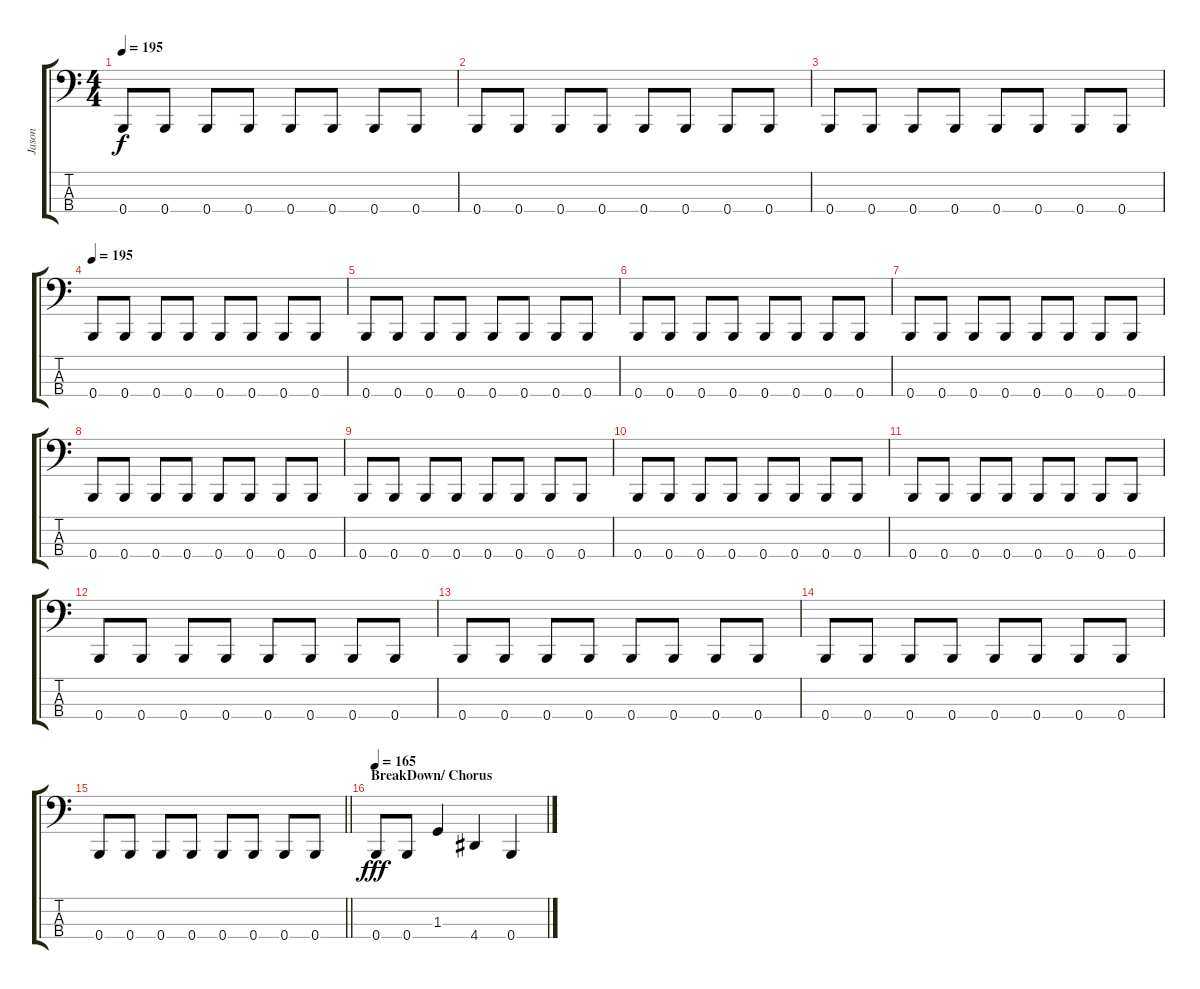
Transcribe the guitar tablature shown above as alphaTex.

\track ("Jason" "Jason") {instrument electricbassfinger}
\staff {score tabs}
\tuning (E2 B1 Gb1 B0) {hide}
\ts (4 4)
\tempo 195
\clef f4
\ks c
0.4.8{dy f} 0.4.8 0.4.8 0.4.8 0.4.8 0.4.8 0.4.8 0.4.8 |
0.4.8 0.4.8 0.4.8 0.4.8 0.4.8 0.4.8 0.4.8 0.4.8 |
0.4.8 0.4.8 0.4.8 0.4.8 0.4.8 0.4.8 0.4.8 0.4.8 |
\tempo 195
0.4.8 0.4.8 0.4.8 0.4.8 0.4.8 0.4.8 0.4.8 0.4.8 |
0.4.8 0.4.8 0.4.8 0.4.8 0.4.8 0.4.8 0.4.8 0.4.8 |
0.4.8 0.4.8 0.4.8 0.4.8 0.4.8 0.4.8 0.4.8 0.4.8 |
0.4.8 0.4.8 0.4.8 0.4.8 0.4.8 0.4.8 0.4.8 0.4.8 |
0.4.8 0.4.8 0.4.8 0.4.8 0.4.8 0.4.8 0.4.8 0.4.8 |
0.4.8 0.4.8 0.4.8 0.4.8 0.4.8 0.4.8 0.4.8 0.4.8 |
0.4.8 0.4.8 0.4.8 0.4.8 0.4.8 0.4.8 0.4.8 0.4.8 |
0.4.8 0.4.8 0.4.8 0.4.8 0.4.8 0.4.8 0.4.8 0.4.8 |
0.4.8 0.4.8 0.4.8 0.4.8 0.4.8 0.4.8 0.4.8 0.4.8 |
0.4.8 0.4.8 0.4.8 0.4.8 0.4.8 0.4.8 0.4.8 0.4.8 |
0.4.8 0.4.8 0.4.8 0.4.8 0.4.8 0.4.8 0.4.8 0.4.8 |
\barLineRight lightlight
0.4.8 0.4.8 0.4.8 0.4.8 0.4.8 0.4.8 0.4.8 0.4.8 |
\section ("" "BreakDown/ Chorus")
\tempo 165
0.4.8{dy fff} 0.4.8 1.3.4 4.4.4 0.4.4
